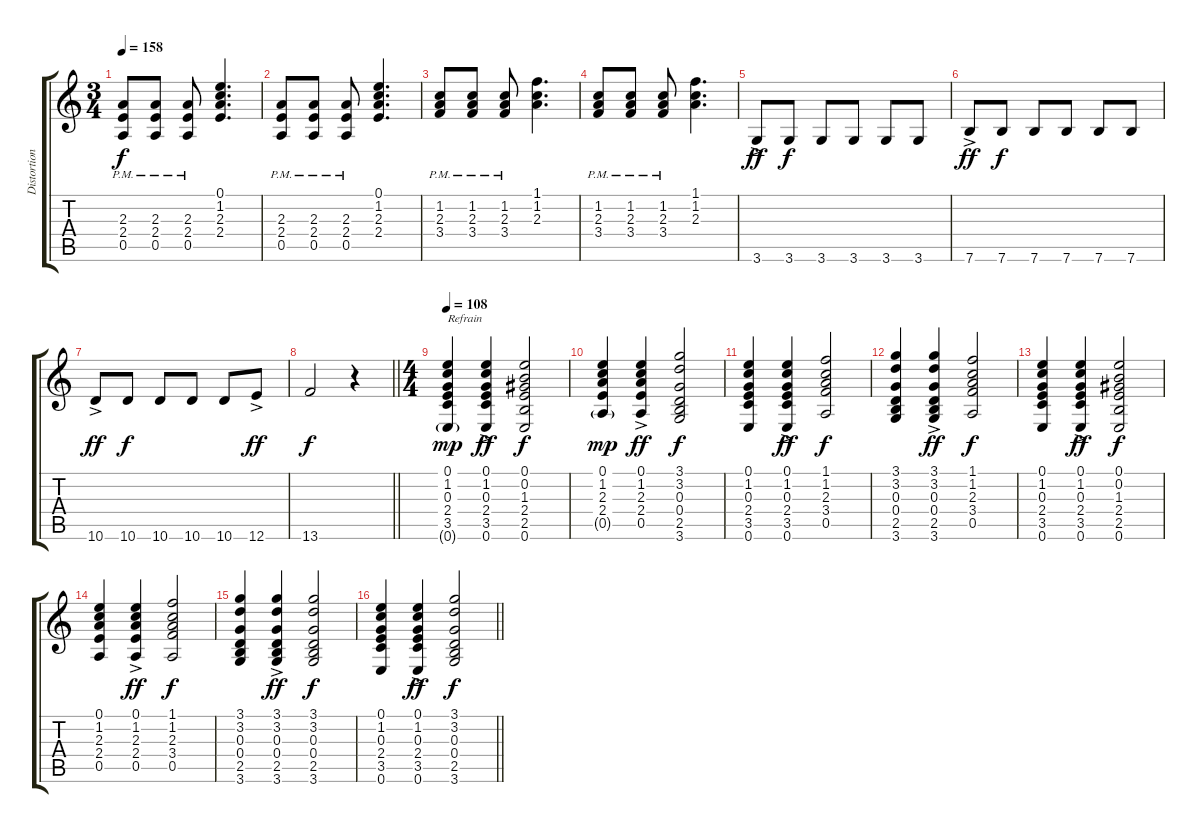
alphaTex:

\track ("Distortion Gitarre" "Distortion") {instrument distortionguitar}
\staff {score tabs}
\tuning (E4 B3 G3 D3 A2 E2) {hide}
\ts (3 4)
\tempo 158
\clef g2
\ks c
(2.3{pm} 2.4{pm} 0.5{pm}).8{dy f} (2.3{pm} 2.4{pm} 0.5{pm}).8 (2.3{pm} 2.4{pm} 0.5{pm}).8 (0.1 1.2 2.3 2.4).4{d} |
(2.3{pm} 2.4{pm} 0.5{pm}).8 (2.3{pm} 2.4{pm} 0.5{pm}).8 (2.3{pm} 2.4{pm} 0.5{pm}).8 (0.1 1.2 2.3 2.4).4{d} |
(1.2{pm} 2.3{pm} 3.4{pm}).8 (1.2{pm} 2.3{pm} 3.4{pm}).8 (1.2{pm} 2.3{pm} 3.4{pm}).8 (1.1 1.2 2.3).4{d} |
(1.2{pm} 2.3{pm} 3.4{pm}).8 (1.2{pm} 2.3{pm} 3.4{pm}).8 (1.2{pm} 2.3{pm} 3.4{pm}).8 (1.1 1.2 2.3).4{d} |
3.6{ac}.8{dy ff} 3.6.8{dy f} 3.6.8 3.6.8 3.6.8 3.6.8 |
7.6{ac}.8{dy ff} 7.6.8{dy f} 7.6.8 7.6.8 7.6.8 7.6.8 |
10.6{ac}.8{dy ff} 10.6.8{dy f} 10.6.8 10.6.8 10.6.8 12.6{ac}.8{dy ff} |
\barLineRight lightlight
13.6.2{dy f} r.4 |
\ts (4 4)
\tempo 108
(0.1 1.2 0.3 2.4 3.5 0.6{g}).4{txt "Refrain" dy mp} (0.1{ac} 1.2{ac} 0.3{ac} 2.4{ac} 3.5{ac} 0.6{ac}).4{dy ff} (0.1 0.2 1.3 2.4 2.5 0.6).2{dy f} |
(0.1 1.2 2.3 2.4 0.5{g}).4{dy mp} (0.1{ac} 1.2{ac} 2.3{ac} 2.4{ac} 0.5{ac}).4{dy ff} (3.1 3.2 0.3 0.4 2.5 3.6).2{dy f} |
(0.1 1.2 0.3 2.4 3.5 0.6).4 (0.1{ac} 1.2{ac} 0.3{ac} 2.4{ac} 3.5{ac} 0.6{ac}).4{dy ff} (1.1 1.2 2.3 3.4 0.5).2{dy f} |
(3.1 3.2 0.3 0.4 2.5 3.6).4 (3.1{ac} 3.2{ac} 0.3{ac} 0.4{ac} 2.5{ac} 3.6{ac}).4{dy ff} (1.1 1.2 2.3 3.4 0.5).2{dy f} |
(0.1 1.2 0.3 2.4 3.5 0.6).4 (0.1{ac} 1.2{ac} 0.3{ac} 2.4{ac} 3.5{ac} 0.6{ac}).4{dy ff} (0.1 0.2 1.3 2.4 2.5 0.6).2{dy f} |
(0.1 1.2 2.3 2.4 0.5).4 (0.1{ac} 1.2{ac} 2.3{ac} 2.4{ac} 0.5{ac}).4{dy ff} (1.1 1.2 2.3 3.4 0.5).2{dy f} |
(3.1 3.2 0.3 0.4 2.5 3.6).4 (3.1{ac} 3.2{ac} 0.3{ac} 0.4{ac} 2.5{ac} 3.6{ac}).4{dy ff} (3.1 3.2 0.3 0.4 2.5 3.6).2{dy f} |
\barLineRight lightlight
(0.1 1.2 0.3 2.4 3.5 0.6).4 (0.1{ac} 1.2{ac} 0.3{ac} 2.4{ac} 3.5{ac} 0.6{ac}).4{dy ff} (3.1 3.2 0.3 0.4 2.5 3.6).2{dy f}
